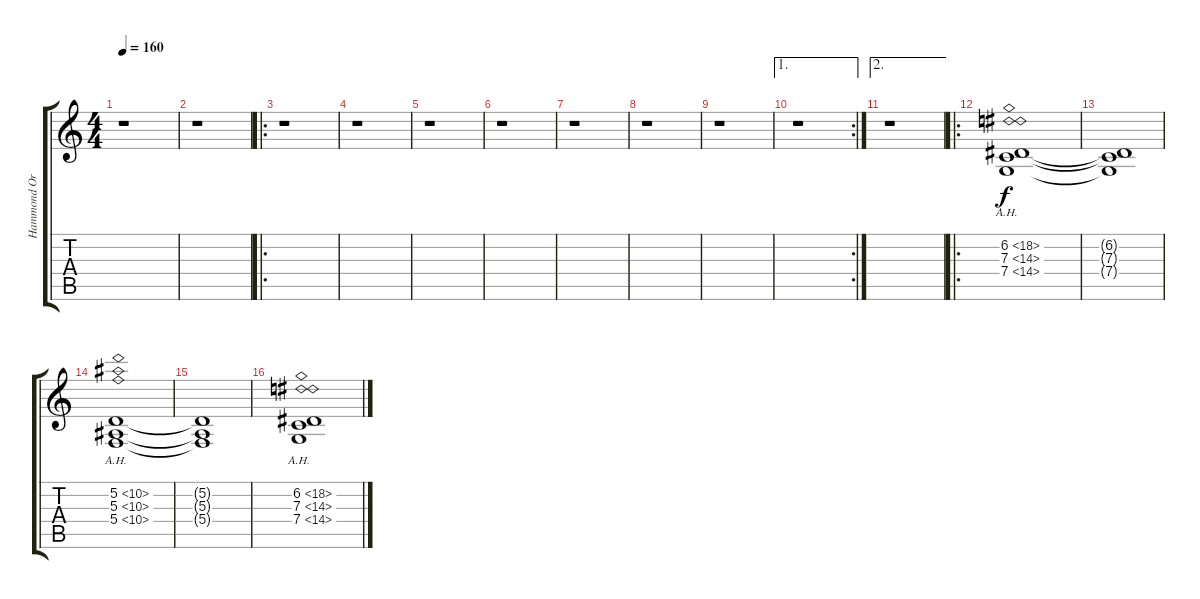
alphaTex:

\track ("Hammond Organ" "Hammond Or") {instrument drawbarorgan}
\staff {score tabs}
\tuning (D4 A3 F3 C3 G2 D2) {hide}
\ts (4 4)
\tempo 160
\clef g2
\ks c
r.1{dy f} |
r.1 |
\ro
r.1 |
r.1 |
r.1 |
r.1 |
r.1 |
r.1 |
r.1 |
\ae 1
\rc 2
r.1 |
\ae 2
r.1 |
\ro
(6.2{ah 12} 7.3{ah 7} 7.4{ah 7}).1 |
(6.2{t} 7.3{t} 7.4{t}).1 |
(5.2{ah 5} 5.3{ah 5} 5.4{ah 5}).1 |
(5.2{t} 5.3{t} 5.4{t}).1 |
(6.2{ah 12} 7.3{ah 7} 7.4{ah 7}).1
